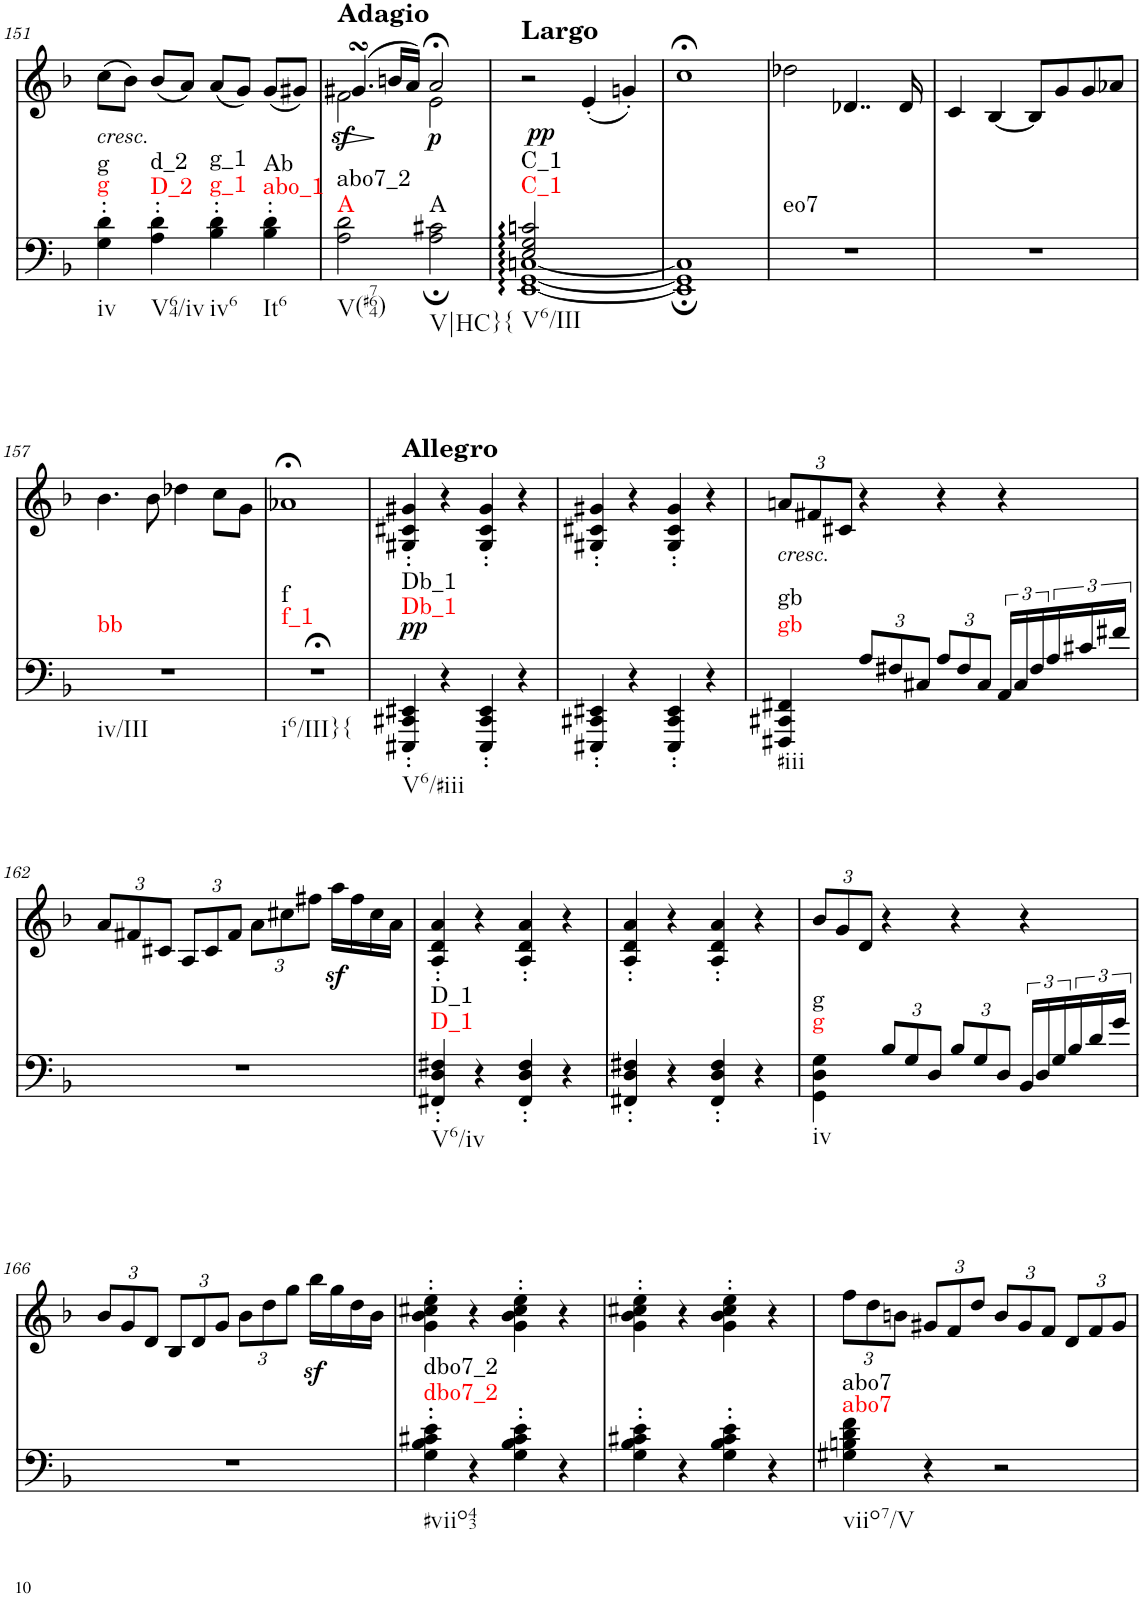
**kern	**dynam	**harte	**kern	**text	**dynam
*part2	*part2	*part2	*part1	*part1	*part1
*staff2	*staff2	*	*staff1	*staff1	*staff1
*I"piano	*	*	*I"piano	*	*
*I'Pno	*	*	*I'Pno	*	*
!!LO:PB:g=z
*clefG2	*	*	*clefG2	*	*
*k[b-]	*	*	*k[b-]	*	*
*d:	*	*	*d:	*	*
*M4/4	*	*	*M4/4	*	*
=151	=151	=151	=151	=151	=151
!	!	!LO:H:n=1:kt=g	!LO:TX:b:i:t=cresc.	!	!
!	!	!LO:H:n=2:kt=g	!	!	!
4G\' 4d\'	.	N N	(8cc\L	.	.
.	.	.	8b-\J)	.	.
!	!	!LO:H:n=1:kt=D_2	!	!	!
!	!	!LO:H:n=2:kt=d_2	!	!	!
4A\' 4d\'	.	N N	(8b-/L	.	.
.	.	.	8a/J)	.	.
!	!	!LO:H:n=1:kt=g_1	!	!	!
!	!	!LO:H:n=2:kt=g_1	!	!	!
4B-\' 4d\'	.	N N	(8a/L	.	.
.	.	.	8g/J)	.	.
!	!	!LO:H:n=1:kt=abo_1	!	!	!
!	!	!LO:H:n=2:kt=Ab	!	!	!
4B-\' 4d\'	.	N N	(8g/L	.	.
.	.	.	8g#X/J)	.	.
=152	=152	=152	=152	=152	=152
!	!	!	!LO:TX:a:B:t=Adagio	!	!
!	!	!	!	!	!LO:HP:b
*	*	*	*^	*	*
!	!	!LO:H:n=1:kt=A	!	!	!	!LO:DY:n=1:b
!	!	!LO:H:n=2:kt=abo7_2	!	!	!	!
2A\ 2d\	.	N N	(4.g#XsSsS/	2f\	.	> sf
.	.	.	16bn/LL	.	.	.
.	.	.	16a/JJ)	.	.	.
!	!	!LO:H:kt=A	!	!	!	!LO:DY:n=2:b
2A\; 2c#X\;	.	N	2a;</	2e\	.	p
*	*	*	*v	*v	*	*
.	.	.	.	.	]
=153	=153	=153	=153	=153	=153
*^	*	*	*	*	*
!	!	!	!	!LO:TX:a:B:t=Largo	!	!
!	!	!	!LO:H:n=1:kt=C_1	!	!LO:LY:b	!
!	!	!	!LO:H:n=2:kt=C_1	!	!	!
2E/ 2G/ 2cn/	[1EE [1GG [1Cn	.	N N	2r	pp	.
!	!	!	!	!	!	!LO:DY:b
2ryy	.	.	.	(4e'/	.	pp
.	.	.	.	4gn'/)	.	.
*v	*v	*	*	*	*	*
=154	=154	=154	=154	=154	=154
1EE]; 1GG]; 1C];	.	.	1cc;<	.	.
=155	=155	=155	=155	=155	=155
!	!	!LO:H:kt=eo7	!	!	!
1r	.	N	2dd-X\	.	.
.	.	.	4..d-X/	.	.
.	.	.	16d-/	.	.
=156	=156	=156	=156	=156	=156
1r	.	.	4c/	.	.
.	.	.	[4B-/	.	.
.	.	.	8B-/L]	.	.
.	.	.	8g/	.	.
.	.	.	8g/	.	.
.	.	.	8a-X/J	.	.
!!LO:LB:g=z
=157	=157	=157	=157	=157	=157
!	!	!LO:H:kt=bb	!	!	!
1r	.	N	4.b-\	.	.
.	.	.	8b-\	.	.
.	.	.	4dd-X\	.	.
.	.	.	8cc\L	.	.
.	.	.	8g\J	.	.
=158	=158	=158	=158	=158	=158
!	!	!LO:H:n=1:kt=f_1	!	!	!
!	!	!LO:H:n=2:kt=f	!	!	!
1r;<	.	N N	1a-X;<	.	.
=159	=159	=159	=159	=159	=159
!	!	!	!LO:TX:a:B:t=Allegro	!	!
!	!LO:DY:a	!LO:H:n=1:kt=Db_1	!	!LO:LY:b	!
!	!	!LO:H:n=2:kt=Db_1	!	!	!
4EEE#X/' 4CC#X/' 4EE#X/'	pp	N N	4G#X/' 4c#X/' 4g#X/'	pp	.
4r	.	.	4r	.	.
4EEE#/' 4CC#/' 4EE#/'	.	.	4G#/' 4c#/' 4g#/'	.	.
4r	.	.	4r	.	.
=160	=160	=160	=160	=160	=160
4EEE#X/' 4CC#X/' 4EE#X/'	.	.	4G#X/' 4c#X/' 4g#X/'	.	.
4r	.	.	4r	.	.
4EEE#/' 4CC#/' 4EE#/'	.	.	4G#/' 4c#/' 4g#/'	.	.
4r	.	.	4r	.	.
=161	=161	=161	=161	=161	=161
*	*	*	*Xbrackettup	*	*
!	!	!LO:H:n=1:kt=gb	!LO:TX:b:i:t=cresc.	!	!
!	!	!LO:H:n=2:kt=gb	!	!	!
4FFF#X/ 4CC#X/ 4FF#X/	.	N N	12an/L	.	.
.	.	.	12f#X/	.	.
.	.	.	12c#X/J	.	.
*Xbrackettup	*	*	*	*	*
12A/L	.	.	4r	.	.
12F#X/	.	.	.	.	.
12C#X/J	.	.	.	.	.
12A/L	.	.	4r	.	.
12F#/	.	.	.	.	.
12C#/J	.	.	.	.	.
*brackettup	*	*	*	*	*
24AA/LL	.	.	4r	.	.
24C#/	.	.	.	.	.
24F#/	.	.	.	.	.
24A/	.	.	.	.	.
24c#X/	.	.	.	.	.
24f#X/JJ	.	.	.	.	.
!!LO:LB:g=z
=162	=162	=162	=162	=162	=162
1r	.	.	12a/L	.	.
.	.	.	12f#X/	.	.
.	.	.	12c#X/J	.	.
.	.	.	12A/L	.	.
.	.	.	12c#/	.	.
.	.	.	12f#/J	.	.
.	.	.	12a\L	.	.
.	.	.	12cc#X\	.	.
.	.	.	12ff#X\J	.	.
.	.	.	16aaz<\LL	.	.
.	.	.	16ff#\	.	.
.	.	.	16cc#\	.	.
.	.	.	16a\JJ	.	.
=163	=163	=163	=163	=163	=163
!	!	!LO:H:n=1:kt=D_1	!	!LO:LY:b	!
!	!	!LO:H:n=2:kt=D_1	!	!	!
4FF#X/' 4D/' 4F#X/'	.	N N	4A/' 4d/' 4a/'	pp	.
4r	.	.	4r	.	.
4FF#/' 4D/' 4F#/'	.	.	4A/' 4d/' 4a/'	.	.
4r	.	.	4r	.	.
=164	=164	=164	=164	=164	=164
4FF#X/' 4D/' 4F#X/'	.	.	4A/' 4d/' 4a/'	.	.
4r	.	.	4r	.	.
4FF#/' 4D/' 4F#/'	.	.	4A/' 4d/' 4a/'	.	.
4r	.	.	4r	.	.
=165	=165	=165	=165	=165	=165
!	!	!LO:H:n=1:kt=g	!	!	!
!	!	!LO:H:n=2:kt=g	!	!	!
4GG\ 4D\ 4G\	.	N N	12b-/L	.	.
.	.	.	12g/	.	.
.	.	.	12d/J	.	.
*Xbrackettup	*	*	*	*	*
12B-/L	.	.	4r	.	.
12G/	.	.	.	.	.
12D/J	.	.	.	.	.
12B-/L	.	.	4r	.	.
12G/	.	.	.	.	.
12D/J	.	.	.	.	.
*brackettup	*	*	*	*	*
24BB-/LL	.	.	4r	.	.
24D/	.	.	.	.	.
24G/	.	.	.	.	.
24B-/	.	.	.	.	.
24d/	.	.	.	.	.
24g/JJ	.	.	.	.	.
!!LO:LB:g=z
=166	=166	=166	=166	=166	=166
1r	.	.	12b-/L	.	.
.	.	.	12g/	.	.
.	.	.	12d/J	.	.
.	.	.	12B-/L	.	.
.	.	.	12d/	.	.
.	.	.	12g/J	.	.
.	.	.	12b-\L	.	.
.	.	.	12dd\	.	.
.	.	.	12gg\J	.	.
.	.	.	16bb-z<\LL	.	.
.	.	.	16gg\	.	.
.	.	.	16dd\	.	.
.	.	.	16b-\JJ	.	.
=167	=167	=167	=167	=167	=167
!	!	!LO:H:n=1:kt=dbo7_2	!	!	!
!	!	!LO:H:n=2:kt=dbo7_2	!	!	!
4G\' 4B-\' 4c#X\' 4e\'	.	N N	4g\' 4b-\' 4cc#X\' 4ee\'	.	.
4r	.	.	4r	.	.
4G\' 4B-\' 4c#\' 4e\'	.	.	4g\' 4b-\' 4cc#\' 4ee\'	.	.
4r	.	.	4r	.	.
=168	=168	=168	=168	=168	=168
4G\' 4B-\' 4c#X\' 4e\'	.	.	4g\' 4b-\' 4cc#X\' 4ee\'	.	.
4r	.	.	4r	.	.
4G\' 4B-\' 4c#\' 4e\'	.	.	4g\' 4b-\' 4cc#\' 4ee\'	.	.
4r	.	.	4r	.	.
=169	=169	=169	=169	=169	=169
!	!	!LO:H:n=1:kt=abo7	!	!	!
!	!	!LO:H:n=2:kt=abo7	!	!	!
4G#X\ 4Bn\ 4d\ 4f\	.	N N	12ff\L	.	.
.	.	.	12dd\	.	.
.	.	.	12bn\J	.	.
4r	.	.	12g#X/L	.	.
.	.	.	12f/	.	.
.	.	.	12dd/J	.	.
2r	.	.	12b/L	.	.
.	.	.	12g#/	.	.
.	.	.	12f/J	.	.
.	.	.	12d/L	.	.
.	.	.	12f/	.	.
.	.	.	12g#/J	.	.
=	=	=	=	=	=
*-	*-	*-	*-	*-	*-
